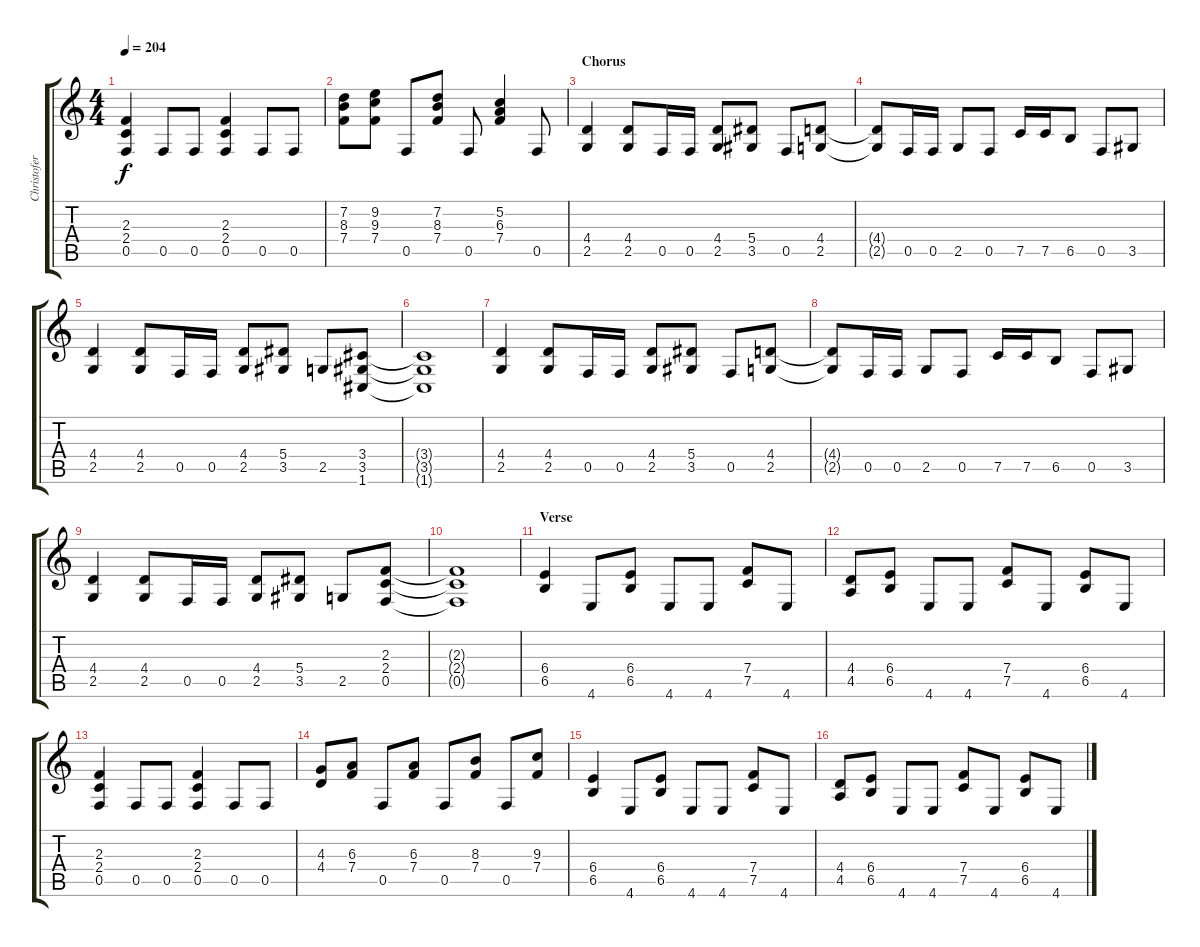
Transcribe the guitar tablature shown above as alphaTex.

\track ("Christofer" "Christofer") {instrument distortionguitar}
\staff {score tabs}
\tuning (C4 G3 Eb3 Bb2 F2 C2) {hide}
\ts (4 4)
\tempo 204
\clef g2
\ks c
(2.3 2.4 0.5).4{dy f} 0.5.8 0.5.8 (2.3 2.4 0.5).4 0.5.8 0.5.8 |
(7.2 8.3 7.4).8 (9.2 9.3 7.4).8 0.5.8 (7.2 8.3 7.4).8 0.5.8 (5.2 6.3 7.4).4 0.5.8 |
\section ("" "Chorus")
(4.4 2.5).4 (4.4 2.5).8 0.5.16 0.5.16 (4.4 2.5).8 (5.4 3.5).8 0.5.8 (4.4 2.5).8 |
(4.4{t} 2.5{t}).8 0.5.16 0.5.16 2.5.8 0.5.8 7.5.16 7.5.16 6.5.8 0.5.8 3.5.8 |
(4.4 2.5).4 (4.4 2.5).8 0.5.16 0.5.16 (4.4 2.5).8 (5.4 3.5).8 2.5.8 (3.4 3.5 1.6).8 |
(3.4{t} 3.5{t} 1.6{t}).1 |
(4.4 2.5).4 (4.4 2.5).8 0.5.16 0.5.16 (4.4 2.5).8 (5.4 3.5).8 0.5.8 (4.4 2.5).8 |
(4.4{t} 2.5{t}).8 0.5.16 0.5.16 2.5.8 0.5.8 7.5.16 7.5.16 6.5.8 0.5.8 3.5.8 |
(4.4 2.5).4 (4.4 2.5).8 0.5.16 0.5.16 (4.4 2.5).8 (5.4 3.5).8 2.5.8 (2.3 2.4 0.5).8 |
(2.3{t} 2.4{t} 0.5{t}).1 |
\section ("" "Verse")
(6.4 6.5).4 4.6.8 (6.4 6.5).8 4.6.8 4.6.8 (7.4 7.5).8 4.6.8 |
(4.4 4.5).8 (6.4 6.5).8 4.6.8 4.6.8 (7.4 7.5).8 4.6.8 (6.4 6.5).8 4.6.8 |
(2.3 2.4 0.5).4 0.5.8 0.5.8 (2.3 2.4 0.5).4 0.5.8 0.5.8 |
(4.3 4.4).8 (6.3 7.4).8 0.5.8 (6.3 7.4).8 0.5.8 (8.3 7.4).8 0.5.8 (9.3 7.4).8 |
(6.4 6.5).4 4.6.8 (6.4 6.5).8 4.6.8 4.6.8 (7.4 7.5).8 4.6.8 |
(4.4 4.5).8 (6.4 6.5).8 4.6.8 4.6.8 (7.4 7.5).8 4.6.8 (6.4 6.5).8 4.6.8
